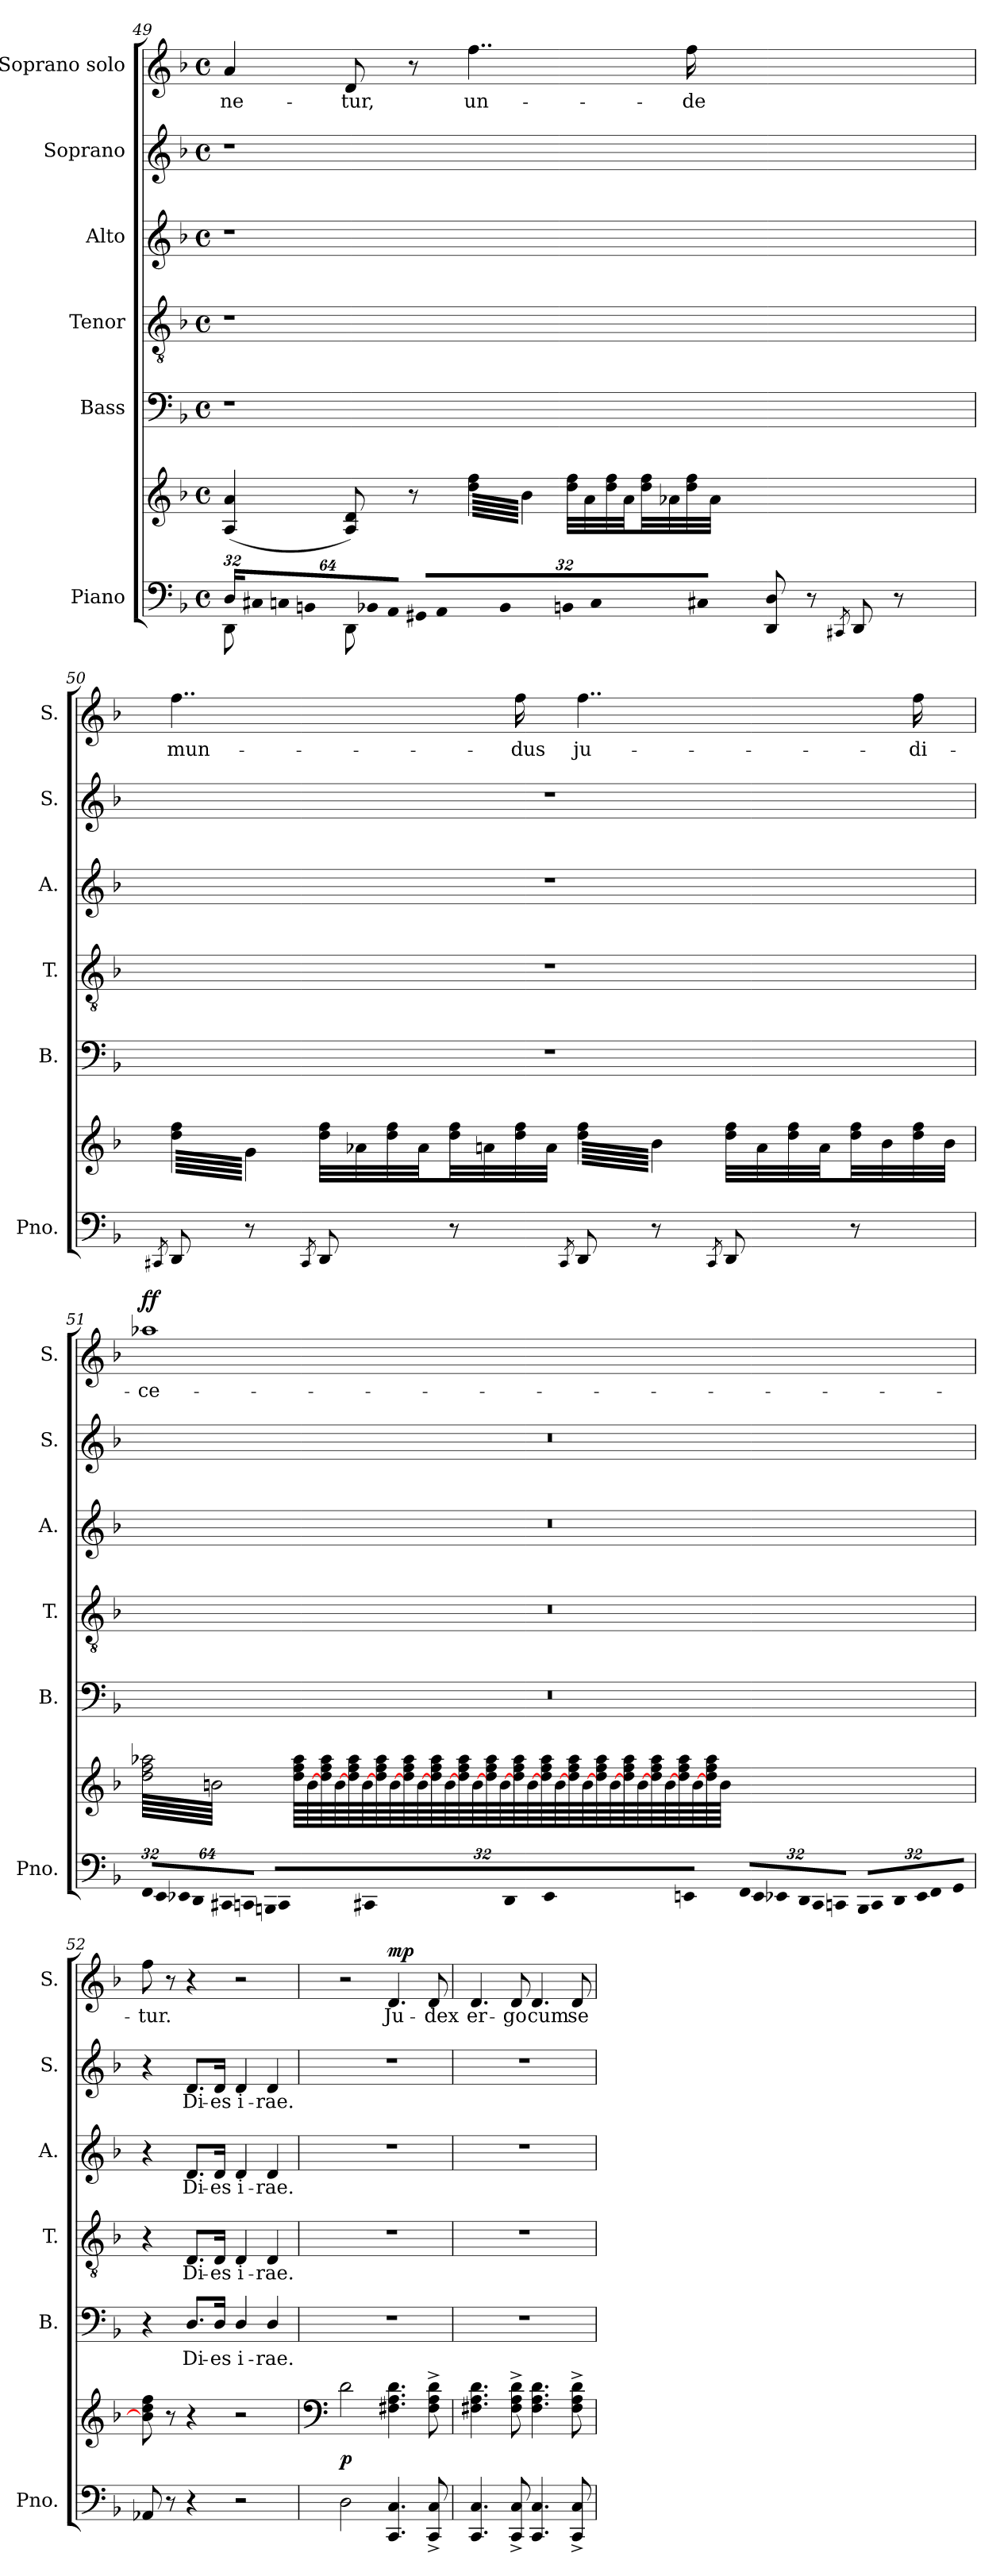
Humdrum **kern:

**kern	**kern	**dynam	**kern	**text	**kern	**text	**kern	**text	**kern	**text	**kern	**text	**dynam
*part6	*part6	*part6	*part5	*part5	*part4	*part4	*part3	*part3	*part2	*part2	*part1	*part1	*part1
*staff7	*staff6	*staff6/7	*staff5	*staff5	*staff4	*staff4	*staff3	*staff3	*staff2	*staff2	*staff1	*staff1	*staff1
*I"Piano	*	*	*I"Bass	*	*I"Tenor	*	*I"Alto	*	*I"Soprano	*	*I"Soprano solo	*	*
*I'Pno.	*	*	*I'B.	*	*I'T.	*	*I'A.	*	*I'S.	*	*I'S.	*	*
!!LO:LB:g=z
*clefF4	*clefG2	*	*clefF4	*	*clefGv2	*	*clefG2	*	*clefG2	*	*clefG2	*	*
*	*	*	*	*	*ITrd7c12	*	*	*	*	*	*	*	*
*k[b-]	*k[b-]	*	*k[b-]	*	*k[b-]	*	*k[b-]	*	*k[b-]	*	*k[b-]	*	*
*d:	*d:	*	*d:	*	*d:	*	*d:	*	*d:	*	*d:	*	*
*M4/4	*M4/4	*	*M4/4	*	*M4/4	*	*M4/4	*	*M4/4	*	*M4/4	*	*
*met(c)	*met(c)	*	*met(c)	*	*met(c)	*	*met(c)	*	*met(c)	*	*met(c)	*	*
*Xbrackettup	*	*	*	*	*	*	*	*	*	*	*	*	*
=49	=49	=49	=49	=49	=49	=49	=49	=49	=49	=49	=49	=49	=49
!LO:N:vis=16	!	!	!	!	!	!	!	!	!	!	!	!	!
*^	*^	*	*	*	*	*	*	*	*	*	*	*	*
!	!	!	!	!	!	!	!	!	!	!	!	!	!	!LO:LY:b:color=#000000	!
512%21Di/LL	8DDi\	(4Ai/ 4ai	2ryy	.	1r	.	1r	.	1r	.	1r	.	4ai/	-ne-	.
!LO:N:vis=16	!	!	!	!	!	!	!	!	!	!	!	!	!	!	!
1024%43C#Xi/	.	.	.	.	.	.	.	.	.	.	.	.	.	.	.
!LO:N:vis=16	!	!	!	!	!	!	!	!	!	!	!	!	!	!	!
1024%43Cni/	.	.	.	.	.	.	.	.	.	.	.	.	.	.	.
!LO:N:vis=16	!	!	!	!	!	!	!	!	!	!	!	!	!	!	!
512%21BBni/	8ryy	.	.	.	.	.	.	.	.	.	.	.	.	.	.
!LO:N:vis=16	!	!	!	!	!	!	!	!	!	!	!	!	!	!	!
1024%43BB-Xi/	.	.	.	.	.	.	.	.	.	.	.	.	.	.	.
!LO:N:vis=16	!	!	!	!	!	!	!	!	!	!	!	!	!	!	!
1024%43AAi/JJ	.	.	.	.	.	.	.	.	.	.	.	.	.	.	.
!LO:N:vis=16	!	!	!	!	!	!	!	!	!	!	!	!	!	!	!
!	!	!	!	!	!	!	!	!	!	!	!	!	!	!LO:LY:b:color=#000000	!
512%21GG#Xi/LL	8DDi\	8Ai/ 8di)	.	.	.	.	.	.	.	.	.	.	8di/	-tur,	.
!LO:N:vis=16	!	!	!	!	!	!	!	!	!	!	!	!	!	!	!
1024%43AAi/	.	.	.	.	.	.	.	.	.	.	.	.	.	.	.
!LO:N:vis=16	!	!	!	!	!	!	!	!	!	!	!	!	!	!	!
1024%43BB-i/	.	.	.	.	.	.	.	.	.	.	.	.	.	.	.
!LO:N:vis=16	!	!	!	!	!	!	!	!	!	!	!	!	!	!	!
512%21BBni/	8ryy	8r	.	.	.	.	.	.	.	.	.	.	8r	.	.
!LO:N:vis=16	!	!	!	!	!	!	!	!	!	!	!	!	!	!	!
1024%43Ci/	.	.	.	.	.	.	.	.	.	.	.	.	.	.	.
!LO:N:vis=16	!	!	!	!	!	!	!	!	!	!	!	!	!	!	!
1024%43C#Xi/JJ	.	.	.	.	.	.	.	.	.	.	.	.	.	.	.
!	!	!	!	!	!	!	!	!	!	!	!	!	!	!LO:LY:b:color=#000000	!
*	*	*tremolo	*	*	*	*	*	*	*	*	*	*	*	*	*
8DDi/ 8Di	2ryy	64ddi\ 64ffiLLLL	8ryy	.	.	.	.	.	.	.	.	.	4..ffi\	un-	.
.	.	64b-i\	.	.	.	.	.	.	.	.	.	.	.	.	.
.	.	64ddi\ 64ffi	.	.	.	.	.	.	.	.	.	.	.	.	.
.	.	64b-i\	.	.	.	.	.	.	.	.	.	.	.	.	.
.	.	64ddi\ 64ffi	.	.	.	.	.	.	.	.	.	.	.	.	.
.	.	64b-i\	.	.	.	.	.	.	.	.	.	.	.	.	.
.	.	64ddi\ 64ffi	.	.	.	.	.	.	.	.	.	.	.	.	.
.	.	64b-i\	.	.	.	.	.	.	.	.	.	.	.	.	.
!	!	!	!LO:N:vis=1	!	!	!	!	!	!	!	!	!	!	!	!
8r	.	64ddi\ 64ffi	2ryy	.	.	.	.	.	.	.	.	.	.	.	.
.	.	64b-i\	.	.	.	.	.	.	.	.	.	.	.	.	.
.	.	64ddi\ 64ffi	.	.	.	.	.	.	.	.	.	.	.	.	.
.	.	64b-i\	.	.	.	.	.	.	.	.	.	.	.	.	.
.	.	64ddi\ 64ffi	.	.	.	.	.	.	.	.	.	.	.	.	.
.	.	64b-i\	.	.	.	.	.	.	.	.	.	.	.	.	.
.	.	64ddi\ 64ffi	.	.	.	.	.	.	.	.	.	.	.	.	.
.	.	64b-i\JJJJ	.	.	.	.	.	.	.	.	.	.	.	.	.
*	*	*Xtremolo	*	*	*	*	*	*	*	*	*	*	*	*	*
8qCC#Xi/	.	.	.	.	.	.	.	.	.	.	.	.	.	.	.
8DDi/	.	32ddi\ 32ffiLLL	.	.	.	.	.	.	.	.	.	.	.	.	.
.	.	32ai\	.	.	.	.	.	.	.	.	.	.	.	.	.
.	.	32ddi\ 32ffi	.	.	.	.	.	.	.	.	.	.	.	.	.
.	.	32ai\JJ	.	.	.	.	.	.	.	.	.	.	.	.	.
8r	.	32ddi\ 32ffiLL	.	.	.	.	.	.	.	.	.	.	.	.	.
.	.	32a-Xi\	.	.	.	.	.	.	.	.	.	.	.	.	.
!	!	!	!	!	!	!	!	!	!	!	!	!	!	!LO:LY:b:color=#000000	!
.	.	32ddi\ 32ffi	.	.	.	.	.	.	.	.	.	.	16ffi\	-de	.
.	.	32a-i\JJJ	.	.	.	.	.	.	.	.	.	.	.	.	.
8ryy	8ryy	8ryy	.	.	8ryy	.	8ryy	.	8ryy	.	8ryy	.	8ryy	.	.
*v	*v	*	*	*	*	*	*	*	*	*	*	*	*	*	*
=50	=50	=50	=50	=50	=50	=50	=50	=50	=50	=50	=50	=50	=50	=50
8qCC#Xi/	.	.	.	.	.	.	.	.	.	.	.	.	.	.
!	!	!LO:N:vis=1	!	!	!	!	!	!	!	!	!	!	!	!
!	!	!	!	!	!	!	!	!	!	!	!	!	!LO:LY:b:color=#000000	!
*	*tremolo	*	*	*	*	*	*	*	*	*	*	*	*	*
8DDi/	64ddi\ 64ffiLLLL	2ryy	.	1r	.	1r	.	1r	.	1r	.	4..ffi\	mun-	.
.	64gi\	.	.	.	.	.	.	.	.	.	.	.	.	.
.	64ddi\ 64ffi	.	.	.	.	.	.	.	.	.	.	.	.	.
.	64gi\	.	.	.	.	.	.	.	.	.	.	.	.	.
.	64ddi\ 64ffi	.	.	.	.	.	.	.	.	.	.	.	.	.
.	64gi\	.	.	.	.	.	.	.	.	.	.	.	.	.
.	64ddi\ 64ffi	.	.	.	.	.	.	.	.	.	.	.	.	.
.	64gi\	.	.	.	.	.	.	.	.	.	.	.	.	.
8r	64ddi\ 64ffi	.	.	.	.	.	.	.	.	.	.	.	.	.
.	64gi\	.	.	.	.	.	.	.	.	.	.	.	.	.
.	64ddi\ 64ffi	.	.	.	.	.	.	.	.	.	.	.	.	.
.	64gi\	.	.	.	.	.	.	.	.	.	.	.	.	.
.	64ddi\ 64ffi	.	.	.	.	.	.	.	.	.	.	.	.	.
.	64gi\	.	.	.	.	.	.	.	.	.	.	.	.	.
.	64ddi\ 64ffi	.	.	.	.	.	.	.	.	.	.	.	.	.
.	64gi\JJJJ	.	.	.	.	.	.	.	.	.	.	.	.	.
*	*Xtremolo	*	*	*	*	*	*	*	*	*	*	*	*	*
8qCC#i/	.	.	.	.	.	.	.	.	.	.	.	.	.	.
8DDi/	32ddi\ 32ffiLLL	.	.	.	.	.	.	.	.	.	.	.	.	.
.	32a-Xi\	.	.	.	.	.	.	.	.	.	.	.	.	.
.	32ddi\ 32ffi	.	.	.	.	.	.	.	.	.	.	.	.	.
.	32a-i\JJ	.	.	.	.	.	.	.	.	.	.	.	.	.
8r	32ddi\ 32ffiLL	.	.	.	.	.	.	.	.	.	.	.	.	.
.	32ani\	.	.	.	.	.	.	.	.	.	.	.	.	.
!	!	!	!	!	!	!	!	!	!	!	!	!	!LO:LY:b:color=#000000	!
.	32ddi\ 32ffi	.	.	.	.	.	.	.	.	.	.	16ffi\	-dus	.
.	32ai\JJJ	.	.	.	.	.	.	.	.	.	.	.	.	.
8qCC#i/	.	.	.	.	.	.	.	.	.	.	.	.	.	.
!	!	!LO:N:vis=1	!	!	!	!	!	!	!	!	!	!	!	!
!	!	!	!	!	!	!	!	!	!	!	!	!	!LO:LY:b:color=#000000	!
*	*tremolo	*	*	*	*	*	*	*	*	*	*	*	*	*
8DDi/	64ddi\ 64ffiLLLL	2ryy	.	.	.	.	.	.	.	.	.	4..ffi\	ju-	.
.	64b-i\	.	.	.	.	.	.	.	.	.	.	.	.	.
.	64ddi\ 64ffi	.	.	.	.	.	.	.	.	.	.	.	.	.
.	64b-i\	.	.	.	.	.	.	.	.	.	.	.	.	.
.	64ddi\ 64ffi	.	.	.	.	.	.	.	.	.	.	.	.	.
.	64b-i\	.	.	.	.	.	.	.	.	.	.	.	.	.
.	64ddi\ 64ffi	.	.	.	.	.	.	.	.	.	.	.	.	.
.	64b-i\	.	.	.	.	.	.	.	.	.	.	.	.	.
8r	64ddi\ 64ffi	.	.	.	.	.	.	.	.	.	.	.	.	.
.	64b-i\	.	.	.	.	.	.	.	.	.	.	.	.	.
.	64ddi\ 64ffi	.	.	.	.	.	.	.	.	.	.	.	.	.
.	64b-i\	.	.	.	.	.	.	.	.	.	.	.	.	.
.	64ddi\ 64ffi	.	.	.	.	.	.	.	.	.	.	.	.	.
.	64b-i\	.	.	.	.	.	.	.	.	.	.	.	.	.
.	64ddi\ 64ffi	.	.	.	.	.	.	.	.	.	.	.	.	.
.	64b-i\JJJJ	.	.	.	.	.	.	.	.	.	.	.	.	.
*	*Xtremolo	*	*	*	*	*	*	*	*	*	*	*	*	*
8qCC#i/	.	.	.	.	.	.	.	.	.	.	.	.	.	.
8DDi/	32ddi\ 32ffiLLL	.	.	.	.	.	.	.	.	.	.	.	.	.
.	32ai\	.	.	.	.	.	.	.	.	.	.	.	.	.
.	32ddi\ 32ffi	.	.	.	.	.	.	.	.	.	.	.	.	.
.	32ai\JJ	.	.	.	.	.	.	.	.	.	.	.	.	.
8r	32ddi\ 32ffiLL	.	.	.	.	.	.	.	.	.	.	.	.	.
.	32b-i\	.	.	.	.	.	.	.	.	.	.	.	.	.
!	!	!	!	!	!	!	!	!	!	!	!	!	!LO:LY:b:color=#000000	!
.	32ddi\ 32ffi	.	.	.	.	.	.	.	.	.	.	16ffi\	-di-	.
.	32b-i\JJJ	.	.	.	.	.	.	.	.	.	.	.	.	.
*	*v	*v	*	*	*	*	*	*	*	*	*	*	*	*
!!LO:PB:g=z
=51	=51	=51	=51	=51	=51	=51	=51	=51	=51	=51	=51	=51	=51
!LO:N:vis=16	!	!	!	!	!	!	!	!	!	!	!	!	!
!	!	!	!	!	!	!	!	!	!	!	!	!LO:LY:b:color=#000000	!
*	*tremolo	*	*	*	*	*	*	*	*	*	*	*	*
512%21FFi/LL	64ddi\ 64ffi 64aa-XiLLLL	.	1r	.	1r	.	1r	.	1r	.	1aa-Xi	-ce-	ff
.	64bni\	.	.	.	.	.	.	.	.	.	.	.	.
.	64ddi\ 64ffi 64aa-Xi	.	.	.	.	.	.	.	.	.	.	.	.
!LO:N:vis=16	!	!	!	!	!	!	!	!	!	!	!	!	!
1024%43EEi/	.	.	.	.	.	.	.	.	.	.	.	.	.
.	64bni\	.	.	.	.	.	.	.	.	.	.	.	.
.	64ddi\ 64ffi 64aa-Xi	.	.	.	.	.	.	.	.	.	.	.	.
.	64bni\	.	.	.	.	.	.	.	.	.	.	.	.
!LO:N:vis=16	!	!	!	!	!	!	!	!	!	!	!	!	!
1024%43EE-Xi/	.	.	.	.	.	.	.	.	.	.	.	.	.
.	64ddi\ 64ffi 64aa-Xi	.	.	.	.	.	.	.	.	.	.	.	.
.	64bni\	.	.	.	.	.	.	.	.	.	.	.	.
!LO:N:vis=16	!	!	!	!	!	!	!	!	!	!	!	!	!
512%21DDi/	64ddi\ 64ffi 64aa-Xi	.	.	.	.	.	.	.	.	.	.	.	.
.	64bni\	.	.	.	.	.	.	.	.	.	.	.	.
.	64ddi\ 64ffi 64aa-Xi	.	.	.	.	.	.	.	.	.	.	.	.
!LO:N:vis=16	!	!	!	!	!	!	!	!	!	!	!	!	!
1024%43CC#Xi/	.	.	.	.	.	.	.	.	.	.	.	.	.
.	64bni\	.	.	.	.	.	.	.	.	.	.	.	.
.	64ddi\ 64ffi 64aa-Xi	.	.	.	.	.	.	.	.	.	.	.	.
.	64bni\	.	.	.	.	.	.	.	.	.	.	.	.
!LO:N:vis=16	!	!	!	!	!	!	!	!	!	!	!	!	!
1024%43CCni/JJ	.	.	.	.	.	.	.	.	.	.	.	.	.
.	64ddi\ 64ffi 64aa-Xi	.	.	.	.	.	.	.	.	.	.	.	.
.	64bni\	.	.	.	.	.	.	.	.	.	.	.	.
!LO:N:vis=16	!	!	!	!	!	!	!	!	!	!	!	!	!
512%21BBBni/LL	64ddi\ 64ffi 64aa-Xi	.	.	.	.	.	.	.	.	.	.	.	.
.	64bni\	.	.	.	.	.	.	.	.	.	.	.	.
.	64ddi\ 64ffi 64aa-Xi	.	.	.	.	.	.	.	.	.	.	.	.
!LO:N:vis=16	!	!	!	!	!	!	!	!	!	!	!	!	!
1024%43CCi/	.	.	.	.	.	.	.	.	.	.	.	.	.
.	64bni\	.	.	.	.	.	.	.	.	.	.	.	.
.	64ddi\ 64ffi 64aa-Xi	.	.	.	.	.	.	.	.	.	.	.	.
.	64bni\	.	.	.	.	.	.	.	.	.	.	.	.
!LO:N:vis=16	!	!	!	!	!	!	!	!	!	!	!	!	!
1024%43CC#Xi/	.	.	.	.	.	.	.	.	.	.	.	.	.
.	64ddi\ 64ffi 64aa-Xi	.	.	.	.	.	.	.	.	.	.	.	.
.	64bni\	.	.	.	.	.	.	.	.	.	.	.	.
!LO:N:vis=16	!	!	!	!	!	!	!	!	!	!	!	!	!
512%21DDi/	64ddi\ 64ffi 64aa-Xi	.	.	.	.	.	.	.	.	.	.	.	.
.	64bni\	.	.	.	.	.	.	.	.	.	.	.	.
.	64ddi\ 64ffi 64aa-Xi	.	.	.	.	.	.	.	.	.	.	.	.
!LO:N:vis=16	!	!	!	!	!	!	!	!	!	!	!	!	!
1024%43EE-i/	.	.	.	.	.	.	.	.	.	.	.	.	.
.	64bni\	.	.	.	.	.	.	.	.	.	.	.	.
.	64ddi\ 64ffi 64aa-Xi	.	.	.	.	.	.	.	.	.	.	.	.
.	64bni\	.	.	.	.	.	.	.	.	.	.	.	.
!LO:N:vis=16	!	!	!	!	!	!	!	!	!	!	!	!	!
1024%43EEni/JJ	.	.	.	.	.	.	.	.	.	.	.	.	.
.	64ddi\ 64ffi 64aa-Xi	.	.	.	.	.	.	.	.	.	.	.	.
.	64bni\JJJJ	.	.	.	.	.	.	.	.	.	.	.	.
!LO:N:vis=16	!	!	!	!	!	!	!	!	!	!	!	!	!
512%21FFi/LL	64ddi\ 64ffi 64aa-iLLLL	.	.	.	.	.	.	.	.	.	.	.	.
.	[64bi\	.	.	.	.	.	.	.	.	.	.	.	.
.	64ddi\ 64ffi 64aa-i	.	.	.	.	.	.	.	.	.	.	.	.
!LO:N:vis=16	!	!	!	!	!	!	!	!	!	!	!	!	!
1024%43EEi/	.	.	.	.	.	.	.	.	.	.	.	.	.
.	[64bi\	.	.	.	.	.	.	.	.	.	.	.	.
.	64ddi\ 64ffi 64aa-i	.	.	.	.	.	.	.	.	.	.	.	.
.	[64bi\	.	.	.	.	.	.	.	.	.	.	.	.
!LO:N:vis=16	!	!	!	!	!	!	!	!	!	!	!	!	!
1024%43EE-Xi/	.	.	.	.	.	.	.	.	.	.	.	.	.
.	64ddi\ 64ffi 64aa-i	.	.	.	.	.	.	.	.	.	.	.	.
.	[64bi\	.	.	.	.	.	.	.	.	.	.	.	.
!LO:N:vis=16	!	!	!	!	!	!	!	!	!	!	!	!	!
512%21DDi/	64ddi\ 64ffi 64aa-i	.	.	.	.	.	.	.	.	.	.	.	.
.	[64bi\	.	.	.	.	.	.	.	.	.	.	.	.
.	64ddi\ 64ffi 64aa-i	.	.	.	.	.	.	.	.	.	.	.	.
!LO:N:vis=16	!	!	!	!	!	!	!	!	!	!	!	!	!
1024%43CC#i/	.	.	.	.	.	.	.	.	.	.	.	.	.
.	[64bi\	.	.	.	.	.	.	.	.	.	.	.	.
.	64ddi\ 64ffi 64aa-i	.	.	.	.	.	.	.	.	.	.	.	.
.	[64bi\	.	.	.	.	.	.	.	.	.	.	.	.
!LO:N:vis=16	!	!	!	!	!	!	!	!	!	!	!	!	!
1024%43CCni/JJ	.	.	.	.	.	.	.	.	.	.	.	.	.
.	64ddi\ 64ffi 64aa-i	.	.	.	.	.	.	.	.	.	.	.	.
.	[64bi\	.	.	.	.	.	.	.	.	.	.	.	.
!LO:N:vis=16	!	!	!	!	!	!	!	!	!	!	!	!	!
512%21BBBi/LL	64ddi\ 64ffi 64aa-i	.	.	.	.	.	.	.	.	.	.	.	.
.	[64bi\	.	.	.	.	.	.	.	.	.	.	.	.
.	64ddi\ 64ffi 64aa-i	.	.	.	.	.	.	.	.	.	.	.	.
!LO:N:vis=16	!	!	!	!	!	!	!	!	!	!	!	!	!
1024%43CCi/	.	.	.	.	.	.	.	.	.	.	.	.	.
.	[64bi\	.	.	.	.	.	.	.	.	.	.	.	.
.	64ddi\ 64ffi 64aa-i	.	.	.	.	.	.	.	.	.	.	.	.
.	[64bi\	.	.	.	.	.	.	.	.	.	.	.	.
!LO:N:vis=16	!	!	!	!	!	!	!	!	!	!	!	!	!
1024%43DDi/	.	.	.	.	.	.	.	.	.	.	.	.	.
.	64ddi\ 64ffi 64aa-i	.	.	.	.	.	.	.	.	.	.	.	.
.	[64bi\	.	.	.	.	.	.	.	.	.	.	.	.
!LO:N:vis=16	!	!	!	!	!	!	!	!	!	!	!	!	!
512%21EE-i/	64ddi\ 64ffi 64aa-i	.	.	.	.	.	.	.	.	.	.	.	.
.	[64bi\	.	.	.	.	.	.	.	.	.	.	.	.
.	64ddi\ 64ffi 64aa-i	.	.	.	.	.	.	.	.	.	.	.	.
!LO:N:vis=16	!	!	!	!	!	!	!	!	!	!	!	!	!
1024%43FFi/	.	.	.	.	.	.	.	.	.	.	.	.	.
.	[64bi\	.	.	.	.	.	.	.	.	.	.	.	.
.	64ddi\ 64ffi 64aa-i	.	.	.	.	.	.	.	.	.	.	.	.
.	[64bi\	.	.	.	.	.	.	.	.	.	.	.	.
!LO:N:vis=16	!	!	!	!	!	!	!	!	!	!	!	!	!
1024%43GGi/JJ	.	.	.	.	.	.	.	.	.	.	.	.	.
.	64ddi\ 64ffi 64aa-i	.	.	.	.	.	.	.	.	.	.	.	.
.	64bi\JJJJ	.	.	.	.	.	.	.	.	.	.	.	.
*	*Xtremolo	*	*	*	*	*	*	*	*	*	*	*	*
=52	=52	=52	=52	=52	=52	=52	=52	=52	=52	=52	=52	=52	=52
!	!	!	!	!	!	!	!	!	!	!	!	!LO:LY:b:color=#000000	!
8AA-Xi/	8bi\] 8ddi 8ffi	.	4r	.	4r	.	4r	.	4r	.	8ffi\	-tur.	.
.	.	.	.	.	.	.	.	.	.	.	.	.	.
.	.	.	.	.	.	.	.	.	.	.	.	.	.
.	.	.	.	.	.	.	.	.	.	.	.	.	.
.	.	.	.	.	.	.	.	.	.	.	.	.	.
.	.	.	.	.	.	.	.	.	.	.	.	.	.
.	.	.	.	.	.	.	.	.	.	.	.	.	.
.	.	.	.	.	.	.	.	.	.	.	.	.	.
8r	8r	.	.	.	.	.	.	.	.	.	8r	.	.
.	.	.	.	.	.	.	.	.	.	.	.	.	.
.	.	.	.	.	.	.	.	.	.	.	.	.	.
.	.	.	.	.	.	.	.	.	.	.	.	.	.
.	.	.	.	.	.	.	.	.	.	.	.	.	.
.	.	.	.	.	.	.	.	.	.	.	.	.	.
.	.	.	.	.	.	.	.	.	.	.	.	.	.
.	.	.	.	.	.	.	.	.	.	.	.	.	.
!	!	!	!	!LO:LY:b:color=#000000	!	!	!	!	!	!	!	!	!
!	!	!	!	!	!	!LO:LY:b:color=#000000	!	!	!	!	!	!	!
!	!	!	!	!	!	!	!	!LO:LY:b:color=#000000	!	!	!	!	!
!	!	!	!	!	!	!	!	!	!	!LO:LY:b:color=#000000	!	!	!
4r	4r	.	8.Di/L	Di-	8.DDi/L	Di-	8.di/L	Di-	8.di/L	Di-	4r	.	.
!	!	!	!	!LO:LY:b:color=#000000	!	!	!	!	!	!	!	!	!
!	!	!	!	!	!	!LO:LY:b:color=#000000	!	!	!	!	!	!	!
!	!	!	!	!	!	!	!	!LO:LY:b:color=#000000	!	!	!	!	!
!	!	!	!	!	!	!	!	!	!	!LO:LY:b:color=#000000	!	!	!
.	.	.	16Di/Jk	-es	16DDi/Jk	-es	16di/Jk	-es	16di/Jk	-es	.	.	.
!	!	!	!	!LO:LY:b:color=#000000	!	!	!	!	!	!	!	!	!
!	!	!	!	!	!	!LO:LY:b:color=#000000	!	!	!	!	!	!	!
!	!	!	!	!	!	!	!	!LO:LY:b:color=#000000	!	!	!	!	!
!	!	!	!	!	!	!	!	!	!	!LO:LY:b:color=#000000	!	!	!
2r	2r	.	4Di/	i-	4DDi/	i-	4di/	i-	4di/	i-	2r	.	.
!	!	!	!	!LO:LY:b:color=#000000	!	!	!	!	!	!	!	!	!
!	!	!	!	!	!	!LO:LY:b:color=#000000	!	!	!	!	!	!	!
!	!	!	!	!	!	!	!	!LO:LY:b:color=#000000	!	!	!	!	!
!	!	!	!	!	!	!	!	!	!	!LO:LY:b:color=#000000	!	!	!
.	.	.	4Di/	-rae.	4DDi/	-rae.	4di/	-rae.	4di/	-rae.	.	.	.
=53	=53	=53	=53	=53	=53	=53	=53	=53	=53	=53	=53	=53	=53
*	*clefF4	*	*	*	*	*	*	*	*	*	*	*	*
2Di\	2di\	p	1r	.	1r	.	1r	.	1r	.	2r	.	.
!	!	!	!	!	!	!	!	!	!	!	!	!LO:LY:b:color=#000000	!
4.CCi/ 4.Ci	4.F#Xi\ 4.Ai 4.di	.	.	.	.	.	.	.	.	.	4.di/	Ju-	mp
!	!	!	!	!	!	!	!	!	!	!	!	!LO:LY:b:color=#000000	!
8CCi/^ 8Ci^	8F#i\^ 8Ai^ 8di^	.	.	.	.	.	.	.	.	.	8di/	-dex	.
=54	=54	=54	=54	=54	=54	=54	=54	=54	=54	=54	=54	=54	=54
!	!	!	!	!	!	!	!	!	!	!	!	!LO:LY:b:color=#000000	!
4.CCi/ 4.Ci	4.F#Xi\ 4.Ai 4.di	.	1r	.	1r	.	1r	.	1r	.	4.di/	er-	.
!	!	!	!	!	!	!	!	!	!	!	!	!LO:LY:b:color=#000000	!
8CCi/^ 8Ci^	8F#i\^ 8Ai^ 8di^	.	.	.	.	.	.	.	.	.	8di/	-go	.
!	!	!	!	!	!	!	!	!	!	!	!	!LO:LY:b:color=#000000	!
4.CCi/ 4.Ci	4.F#i\ 4.Ai 4.di	.	.	.	.	.	.	.	.	.	4.di/	cum	.
!	!	!	!	!	!	!	!	!	!	!	!	!LO:LY:b:color=#000000	!
8CCi/^ 8Ci^	8F#i\^ 8Ai^ 8di^	.	.	.	.	.	.	.	.	.	8di/	se-	.
=	=	=	=	=	=	=	=	=	=	=	=	=	=
*-	*-	*-	*-	*-	*-	*-	*-	*-	*-	*-	*-	*-	*-
